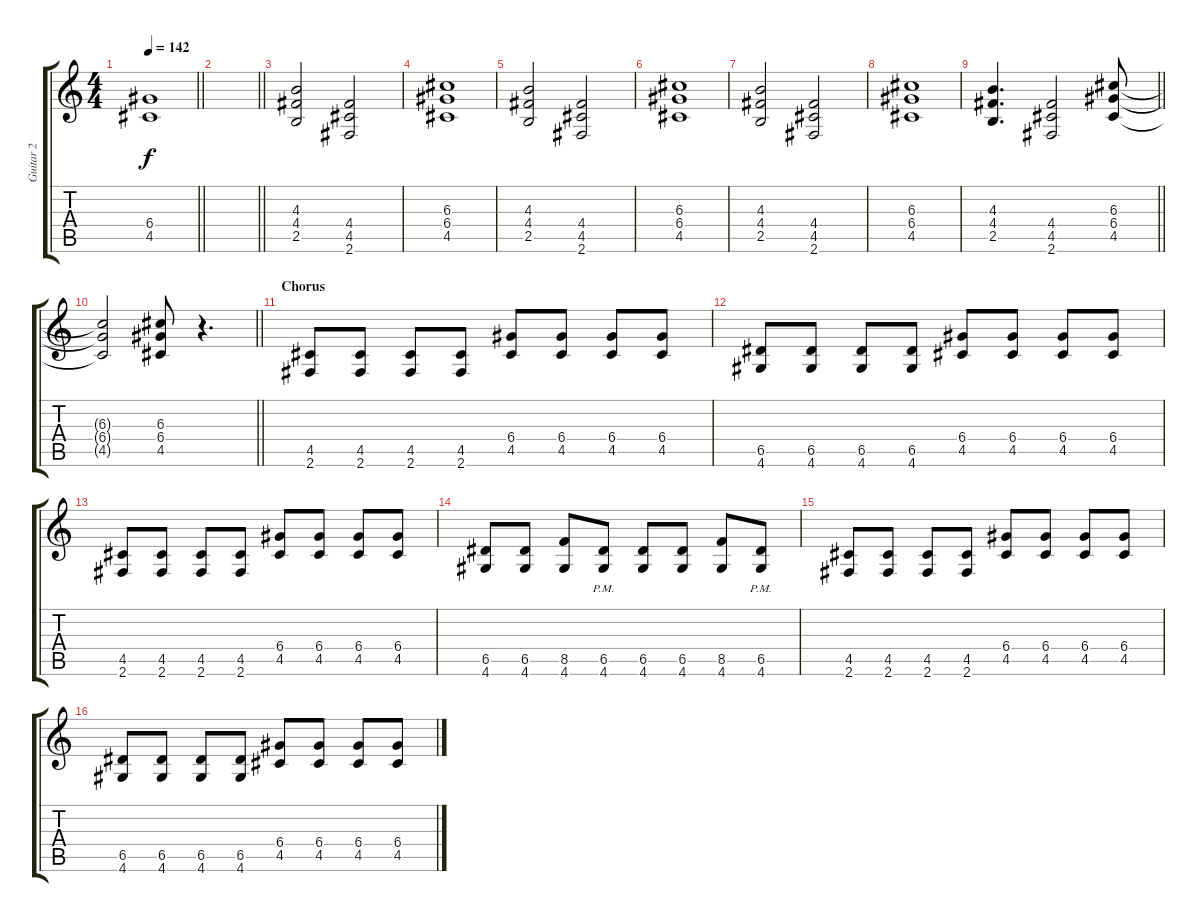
\track ("Guitar 2" "Guitar 2") {instrument distortionguitar}
\staff {score tabs}
\tuning (E4 B3 G3 D3 A2 E2) {hide}
\ts (4 4)
\tempo 142
\clef g2
\barLineRight lightlight
\ks c
(6.4{t} 4.5{t}).1{dy f} |
\barLineRight lightlight
|
(4.3 4.4 2.5).2 (4.4 4.5 2.6).2 |
(6.3 6.4 4.5).1 |
(4.3 4.4 2.5).2 (4.4 4.5 2.6).2 |
(6.3 6.4 4.5).1 |
(4.3 4.4 2.5).2 (4.4 4.5 2.6).2 |
(6.3 6.4 4.5).1 |
\barLineRight lightlight
(4.3 4.4 2.5).4{d} (4.4 4.5 2.6).2 (6.3 6.4 4.5).8 |
\barLineRight lightlight
(6.3{t} 6.4{t} 4.5{t}).2 (6.3 6.4 4.5).8 r.4{d} |
\section ("" "Chorus")
(4.5 2.6).8 (4.5 2.6).8 (4.5 2.6).8 (4.5 2.6).8 (6.4 4.5).8 (6.4 4.5).8 (6.4 4.5).8 (6.4 4.5).8 |
(6.5 4.6).8 (6.5 4.6).8 (6.5 4.6).8 (6.5 4.6).8 (6.4 4.5).8 (6.4 4.5).8 (6.4 4.5).8 (6.4 4.5).8 |
(4.5 2.6).8 (4.5 2.6).8 (4.5 2.6).8 (4.5 2.6).8 (6.4 4.5).8 (6.4 4.5).8 (6.4 4.5).8 (6.4 4.5).8 |
(6.5 4.6).8 (6.5 4.6).8 (8.5 4.6).8 (6.5{pm} 4.6{pm}).8 (6.5 4.6).8 (6.5 4.6).8 (8.5 4.6).8 (6.5{pm} 4.6{pm}).8 |
(4.5 2.6).8 (4.5 2.6).8 (4.5 2.6).8 (4.5 2.6).8 (6.4 4.5).8 (6.4 4.5).8 (6.4 4.5).8 (6.4 4.5).8 |
(6.5 4.6).8 (6.5 4.6).8 (6.5 4.6).8 (6.5 4.6).8 (6.4 4.5).8 (6.4 4.5).8 (6.4 4.5).8 (6.4 4.5).8
